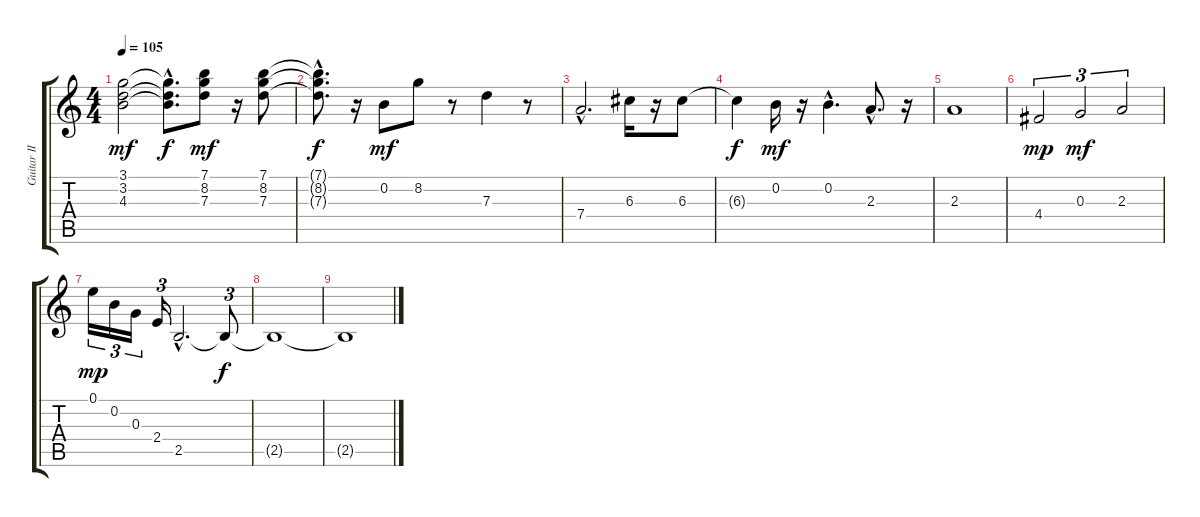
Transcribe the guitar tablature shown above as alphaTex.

\track ("Guitar II" "Guitar II") {instrument acousticguitarsteel}
\staff {score tabs}
\tuning (E4 B3 G3 D3 A2 E2) {hide}
\ts (4 4)
\tempo 105
\clef g2
\ks c
(3.1 3.2 4.3).2{dy mf} (3.1{hac t} 3.2{hac t} 4.3{hac t}).8{d dy f} (7.1 8.2 7.3).8{dy mf} r.16 (7.1 8.2 7.3).8 |
(7.1{hac t} 8.2{hac t} 7.3{hac t}).8{d dy f} r.16 0.2.8{dy mf} 8.2.8 r.8 7.3.4 r.8 |
7.4{hac}.2{d} 6.3.16 r.16 6.3.8 |
6.3{t}.4{dy f} 0.2.16{dy mf} r.16 0.2{hac}.4{d} 2.3{hac}.8{d} r.16 |
2.3.1 |
4.4.2{tu (3 2) dy mp} 0.3.2{tu (3 2) dy mf} 2.3.2{tu (3 2)} |
0.1.16{tu (3 2) dy mp} 0.2.16{tu (3 2)} 0.3.16{tu (3 2)} 2.4.16{tu (3 2)} 2.5{hac}.2{d} 2.5{t}.8{tu (3 2) dy f} |
2.5{t}.1 |
2.5{t}.1
